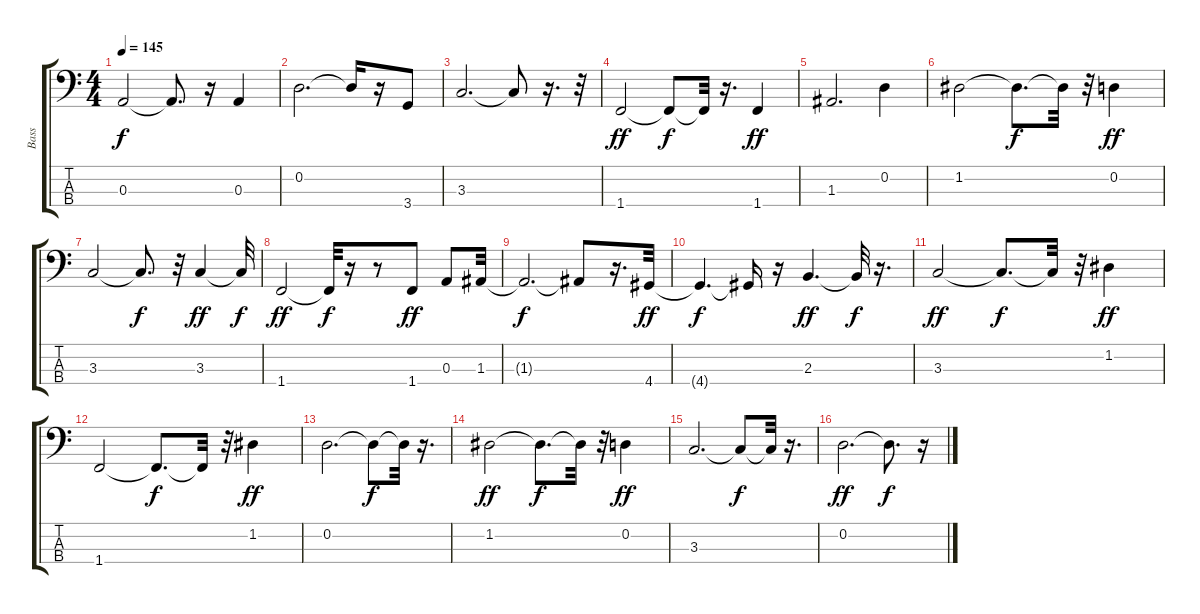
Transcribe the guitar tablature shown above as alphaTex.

\track ("Bass" "Bass") {instrument fretlessbass}
\staff {score tabs}
\tuning (G2 D2 A1 E1) {hide}
\ts (4 4)
\tempo 145
\clef f4
\ks c
0.3.2{dy f} 0.3{t}.8{d} r.16 0.3.4{instrument electricbasspick} |
0.2.2{d} 0.2{t}.16 r.16 3.4.8 |
3.3.2{d} 3.3{t}.8 r.16{d} r.32 |
1.4.2{dy ff} 1.4{t}.8{dy f} 1.4{t}.32 r.16{d} 1.4.4{dy ff} |
1.3.2{d} 0.2.4 |
1.2.2 1.2{t}.8{d dy f} 1.2{t}.32 r.32 0.2.4{dy ff} |
3.3.2 3.3{t}.8{d dy f} r.32 3.3.4{dy ff} 3.3{t}.32{dy f} |
1.4.2{dy ff} 1.4{t}.32{dy f} r.16 r.8 1.4.8{dy ff} 0.3.8 1.3.32 |
1.3{t}.2{d dy f} 1.3{t}.8 r.16{d} 4.4.32{dy ff} |
4.4{t}.4{d dy f} 4.4{t}.16 r.16 2.3.4{d dy ff} 2.3{t}.32{dy f} r.16{d} |
3.3.2{dy ff} 3.3{t}.8{d dy f} 3.3{t}.32 r.32 1.2.4{dy ff} |
1.4.2 1.4{t}.8{d dy f} 1.4{t}.32 r.32 1.2.4{dy ff} |
0.2.2{d} 0.2{t}.8{dy f} 0.2{t}.32 r.16{d} |
1.2.2{dy ff} 1.2{t}.8{d dy f} 1.2{t}.32 r.32 0.2.4{dy ff} |
3.3.2{d} 3.3{t}.8{dy f} 3.3{t}.32 r.16{d} |
0.2.2{d dy ff} 0.2{t}.8{d dy f} r.16
